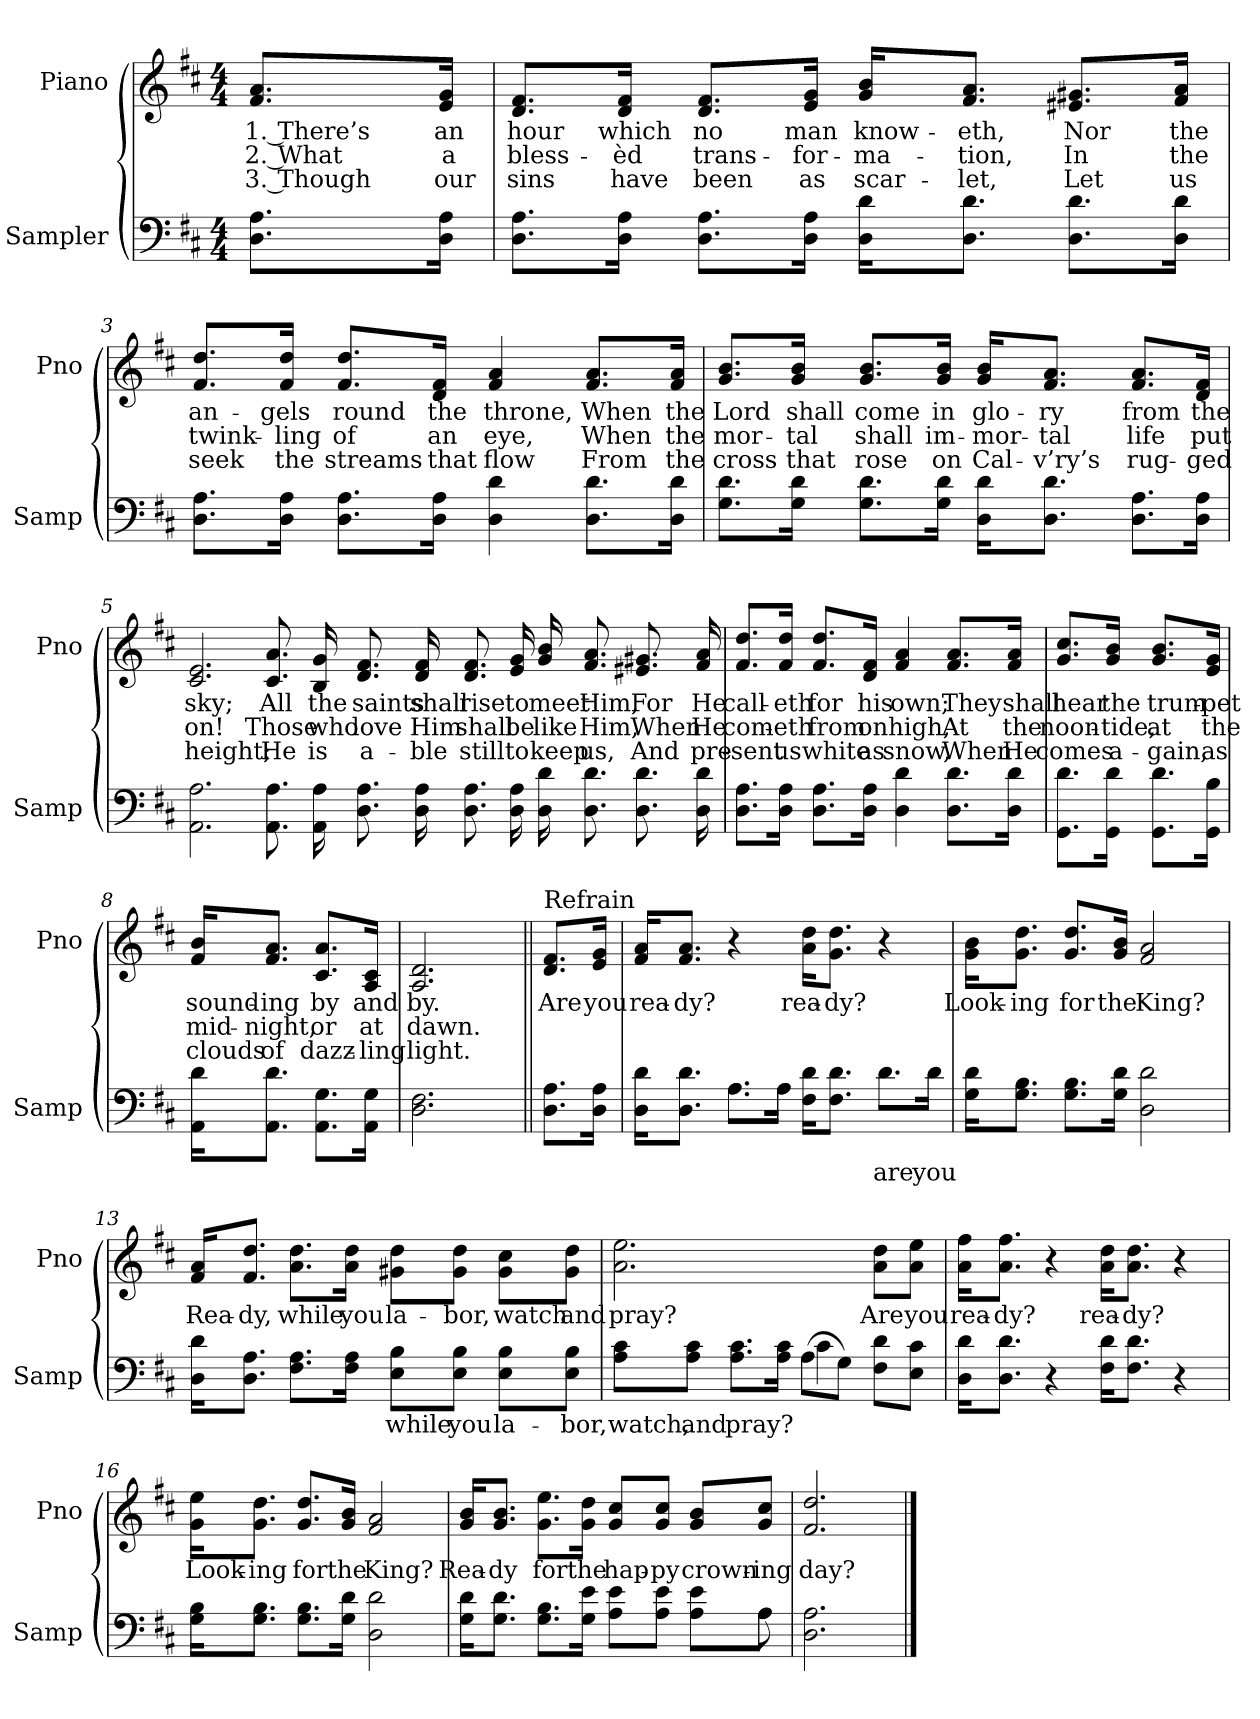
**kern	**text	**kern	**text	**text	**text
*part2	*part2	*part1	*part1	*part1	*part1
*staff2	*staff2	*staff1	*staff1	*staff1	*staff1
*I"Sampler	*	*I"Piano	*	*	*
*I'Samp	*	*I'Pno	*	*	*
*clefF4	*	*clefG2	*	*	*
*k[f#c#]	*	*k[f#c#]	*	*	*
*D:	*	*D:	*	*	*
*M4/4	*	*M4/4	*	*	*
=1	=1	=1	=1	=1	=1
8.D\ 8.A\L	.	8.f#/ 8.a/L	1. There’s	2. What	3. Though
16D\ 16A\Jk	.	16e/ 16g/Jk	an	a	our
=2	=2	=2	=2	=2	=2
8.D\ 8.A\L	.	8.d/ 8.f#/L	hour	bless-	sins
16D\ 16A\Jk	.	16d/ 16f#/Jk	which	-èd	have
8.D\ 8.A\L	.	8.d/ 8.f#/L	no	trans-	been
16D\ 16A\Jk	.	16e/ 16g/Jk	man	-for-	as
16D\ 16d\KL	.	16g/ 16b/KL	know-	-ma-	scar-
8.D\ 8.d\J	.	8.f#/ 8.a/J	-eth,	-tion,	-let,
8.D\ 8.d\L	.	8.e#X/ 8.g#X/L	Nor	In	Let
16D\ 16d\Jk	.	16f#/ 16a/Jk	the	the	us
=3	=3	=3	=3	=3	=3
8.D\ 8.A\L	.	8.f#/ 8.dd/L	an-	twink-	seek
16D\ 16A\Jk	.	16f#/ 16dd/Jk	-gels	-ling	the
8.D\ 8.A\L	.	8.f#/ 8.dd/L	round	of	streams
16D\ 16A\Jk	.	16d/ 16f#/Jk	the	an	that
4D 4d	.	4f# 4a	throne,	eye,	flow
8.D\ 8.d\L	.	8.f#/ 8.a/L	When	When	From
16D\ 16d\Jk	.	16f#/ 16a/Jk	the	the	the
=4	=4	=4	=4	=4	=4
8.G\ 8.d\L	.	8.g/ 8.b/L	Lord	mor-	cross
16G\ 16d\Jk	.	16g/ 16b/Jk	shall	-tal	that
8.G\ 8.d\L	.	8.g/ 8.b/L	come	shall	rose
16G\ 16d\Jk	.	16g/ 16b/Jk	in	im-	on
16D\ 16d\KL	.	16g/ 16b/KL	glo-	-mor-	Cal-
8.D\ 8.d\J	.	8.f#/ 8.a/J	-ry	-tal	-v’ry’s
8.D\ 8.A\L	.	8.f#/ 8.a/L	from	life	rug-
16D\ 16A\Jk	.	16d/ 16f#/Jk	the	put	-ged
=5	=5	=5	=5	=5	=5
2.AA 2.A	.	2.c# 2.e	sky;	on!	height;
8.AA 8.A	.	8.c# 8.a	All	Those	He
16AA 16A	.	16B 16g	the	who	is
8.D 8.A	.	8.d 8.f#	saints	love	a-
16D 16A	.	16d 16f#	shall	Him	-ble
8.D 8.A	.	8.d 8.f#	rise	shall	still
16D 16A	.	16e 16g	to	be	to
16D 16d	.	16g 16b	meet	like	keep
8.D 8.d	.	8.f# 8.a	Him,	Him,	us,
8.D 8.d	.	8.e#X 8.g#X	For	When	And
16D 16d	.	16f# 16a	He	He	pre-
=6	=6	=6	=6	=6	=6
8.D\ 8.A\L	.	8.f#/ 8.dd/L	call-	com-	-sent
16D\ 16A\Jk	.	16f#/ 16dd/Jk	-eth	-eth	us
8.D\ 8.A\L	.	8.f#/ 8.dd/L	for	from	white
16D\ 16A\Jk	.	16d/ 16f#/Jk	his	on	as
4D 4d	.	4f# 4a	own;	high,	snow,
8.D\ 8.d\L	.	8.f#/ 8.a/L	They	At	When
16D\ 16d\Jk	.	16f#/ 16a/Jk	shall	the	He
=7	=7	=7	=7	=7	=7
8.GG\ 8.d\L	.	8.g/ 8.cc#/L	hear	noon-	comes
16GG\ 16d\Jk	.	16g/ 16b/Jk	the	-tide,	a-
8.GG\ 8.d\L	.	8.g/ 8.b/L	trum-	at	-gain,
16GG\ 16B\Jk	.	16e/ 16g/Jk	-pet	the	as
=8	=8	=8	=8	=8	=8
16AA\ 16d\KL	.	16f#/ 16b/KL	sound-	mid-	clouds
8.AA\ 8.d\J	.	8.f#/ 8.a/J	-ing	-night,	of
8.AA\ 8.G\L	.	8.c#/ 8.a/L	by	or	dazz-
16AA\ 16G\Jk	.	16A/ 16c#/Jk	and	at	-ling
=9	=9	=9	=9	=9	=9
2.D 2.F#	.	2.A 2.d	by.	dawn.	light.
=10||	=10||	=10||	=10||	=10||	=10||
!	!	!LO:TX:t=Refrain	!	!	!
8.D\ 8.A\L	.	8.d/ 8.f#/L	Are	.	.
16D\ 16A\Jk	.	16e/ 16g/Jk	you	.	.
=11	=11	=11	=11	=11	=11
*^	*	*	*	*	*
16D\ 16d\KL	4ryy	.	16f#/ 16a/KL	rea-	.	.
8.D\ 8.d\J	.	.	8.f#/ 8.a/J	-dy?	.	.
8.A\L	8.A\L	.	4r	.	.	.
16A\Jk	16A\Jk	.	.	.	.	.
16F#\ 16d\KL	2ryy	.	16a\ 16dd\KL	rea-	.	.
8.F#\ 8.d\J	.	.	8.g\ 8.dd\J	-dy?	.	.
8.d\L	.	are	4r	.	.	.
16d\Jk	.	you	.	.	.	.
*v	*v	*	*	*	*	*
=12	=12	=12	=12	=12	=12
16G\ 16d\KL	.	16g\ 16b\KL	Look-	.	.
8.G\ 8.B\J	.	8.g\ 8.dd\J	-ing	.	.
8.G\ 8.B\L	.	8.g/ 8.dd/L	for	.	.
16G\ 16d\Jk	.	16g/ 16b/Jk	the	.	.
2D 2d	.	2f# 2a	King?	.	.
=13	=13	=13	=13	=13	=13
16D\ 16d\KL	.	16f#/ 16a/KL	Rea-	.	.
8.D\ 8.A\J	.	8.f#/ 8.dd/J	-dy,	.	.
8.F#\ 8.A\L	.	8.a\ 8.dd\L	while	.	.
16F#\ 16A\Jk	.	16a\ 16dd\Jk	you	.	.
8E\ 8B\L	while	8g#X\ 8dd\L	la-	.	.
8E\ 8B\J	you	8g#\ 8dd\J	-bor,	.	.
8E\ 8B\L	la-	8g#\ 8cc#\L	watch	.	.
8E\ 8B\J	-bor,	8g#\ 8dd\J	and	.	.
=14	=14	=14	=14	=14	=14
*^	*	*	*	*	*
8A\ 8c#\L	2ryy	watch,	2.a 2.ee	pray?	.	.
8A\ 8c#\J	.	and	.	.	.	.
8.A\ 8.c#\L	.	pray?	.	.	.	.
16A\ 16c#\Jk	.	.	.	.	.	.
(8A\L	4c#	.	.	.	.	.
8G\J)	.	.	.	.	.	.
8F#\ 8d\L	4ryy	.	8a\ 8dd\L	Are	.	.
8E\ 8c#\J	.	.	8a\ 8ee\J	you	.	.
*v	*v	*	*	*	*	*
=15	=15	=15	=15	=15	=15
16D\ 16d\KL	.	16a\ 16ff#\KL	rea-	.	.
8.D\ 8.d\J	.	8.a\ 8.ff#\J	-dy?	.	.
4r	.	4r	.	.	.
16F#\ 16d\KL	.	16a\ 16dd\KL	rea-	.	.
8.F#\ 8.d\J	.	8.a\ 8.dd\J	-dy?	.	.
4r	.	4r	.	.	.
=16	=16	=16	=16	=16	=16
16G\ 16B\KL	.	16g\ 16ee\KL	Look-	.	.
8.G\ 8.B\J	.	8.g\ 8.dd\J	-ing	.	.
8.G\ 8.B\L	.	8.g/ 8.dd/L	for	.	.
16G\ 16d\Jk	.	16g/ 16b/Jk	the	.	.
2D 2d	.	2f# 2a	King?	.	.
=17	=17	=17	=17	=17	=17
*^	*	*	*	*	*
16G\ 16d\KL	2..ryy	.	16g/ 16b/KL	Rea-	.	.
8.G\ 8.d\J	.	.	8.g/ 8.b/J	-dy	.	.
8.G\ 8.B\L	.	.	8.g\ 8.ee\L	for	.	.
16G\ 16e\Jk	.	.	16g\ 16dd\Jk	the	.	.
8A\ 8e\L	.	.	8g/ 8cc#/L	hap-	.	.
8A\ 8e\J	.	.	8g/ 8cc#/J	-py	.	.
8A\ 8e\L	.	.	8g/ 8b/L	crown-	.	.
8A\J	8A	.	8g/ 8cc#/J	-ing	.	.
*v	*v	*	*	*	*	*
=18	=18	=18	=18	=18	=18
2.D 2.A	.	2.f# 2.dd	day?	.	.
==	==	==	==	==	==
*-	*-	*-	*-	*-	*-
